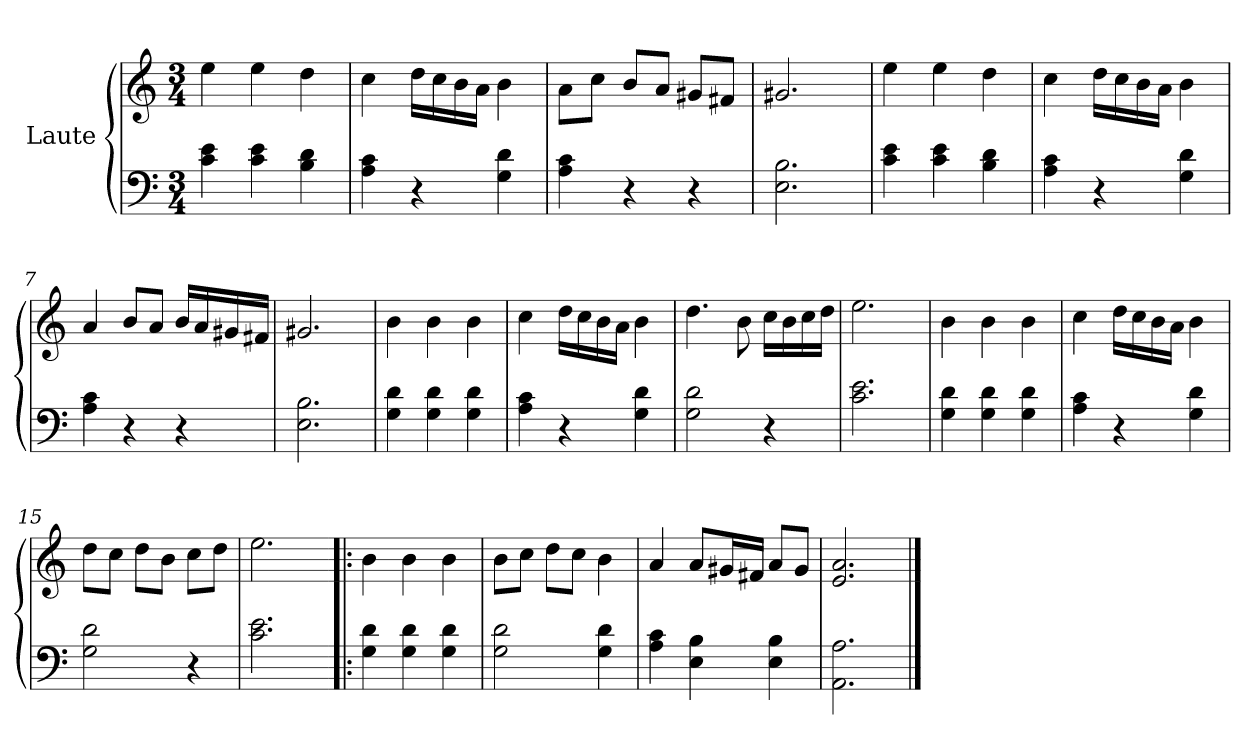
**kern	**kern
*part1	*part1
*staff2	*staff1
*I"Laute	*
*clefF4	*clefG2
*k[]	*k[]
*M3/4	*M3/4
=1	=1
4c\ 4e\	4ee\
4c\ 4e\	4ee\
4B\ 4d\	4dd\
=2	=2
4A\ 4c\	4cc\
4r	16dd\LL
.	16cc\
.	16b\
.	16a\JJ
4G\ 4d\	4b\
=3	=3
4A\ 4c\	8a\L
.	8cc\J
4r	8b/L
.	8a/J
4r	8g#X/L
.	8f#X/J
=4	=4
2.E\ 2.B\	2.g#X/
=5	=5
4c\ 4e\	4ee\
4c\ 4e\	4ee\
4B\ 4d\	4dd\
=6	=6
4A\ 4c\	4cc\
4r	16dd\LL
.	16cc\
.	16b\
.	16a\JJ
4G\ 4d\	4b\
!!LO:LB:g=z
=7	=7
4A\ 4c\	4a/
4r	8b/L
.	8a/J
4r	16b/LL
.	16a/
.	16g#X/
.	16f#X/JJ
=8	=8
2.E\ 2.B\	2.g#X/
=9	=9
4G\ 4d\	4b\
4G\ 4d\	4b\
4G\ 4d\	4b\
=10	=10
4A\ 4c\	4cc\
4r	16dd\LL
.	16cc\
.	16b\
.	16a\JJ
4G\ 4d\	4b\
=11	=11
2G\ 2d\	4.dd\
.	8b\
4r	16cc\LL
.	16b\
.	16cc\
.	16dd\JJ
=12	=12
2.c\ 2.e\	2.ee\
!!LO:LB:g=z
=13	=13
4G\ 4d\	4b\
4G\ 4d\	4b\
4G\ 4d\	4b\
=14	=14
4A\ 4c\	4cc\
4r	16dd\LL
.	16cc\
.	16b\
.	16a\JJ
4G\ 4d\	4b\
=15	=15
2G\ 2d\	8dd\L
.	8cc\J
.	8dd\L
.	8b\J
4r	8cc\L
.	8dd\J
=16	=16
2.c\ 2.e\	2.ee\
=17!|:	=17!|:
4G\ 4d\	4b\
4G\ 4d\	4b\
4G\ 4d\	4b\
!!LO:LB:g=z
=18	=18
2G\ 2d\	8b\L
.	8cc\J
.	8dd\L
.	8cc\J
4G\ 4d\	4b\
=19	=19
4A\ 4c\	4a/
4E\ 4B\	8a/L
.	16g#X/L
.	16f#X/JJ
4E\ 4B\	8a/L
.	8g#/J
=20	=20
2.AA\ 2.A\	2.e/ 2.a/
==	==
*-	*-
